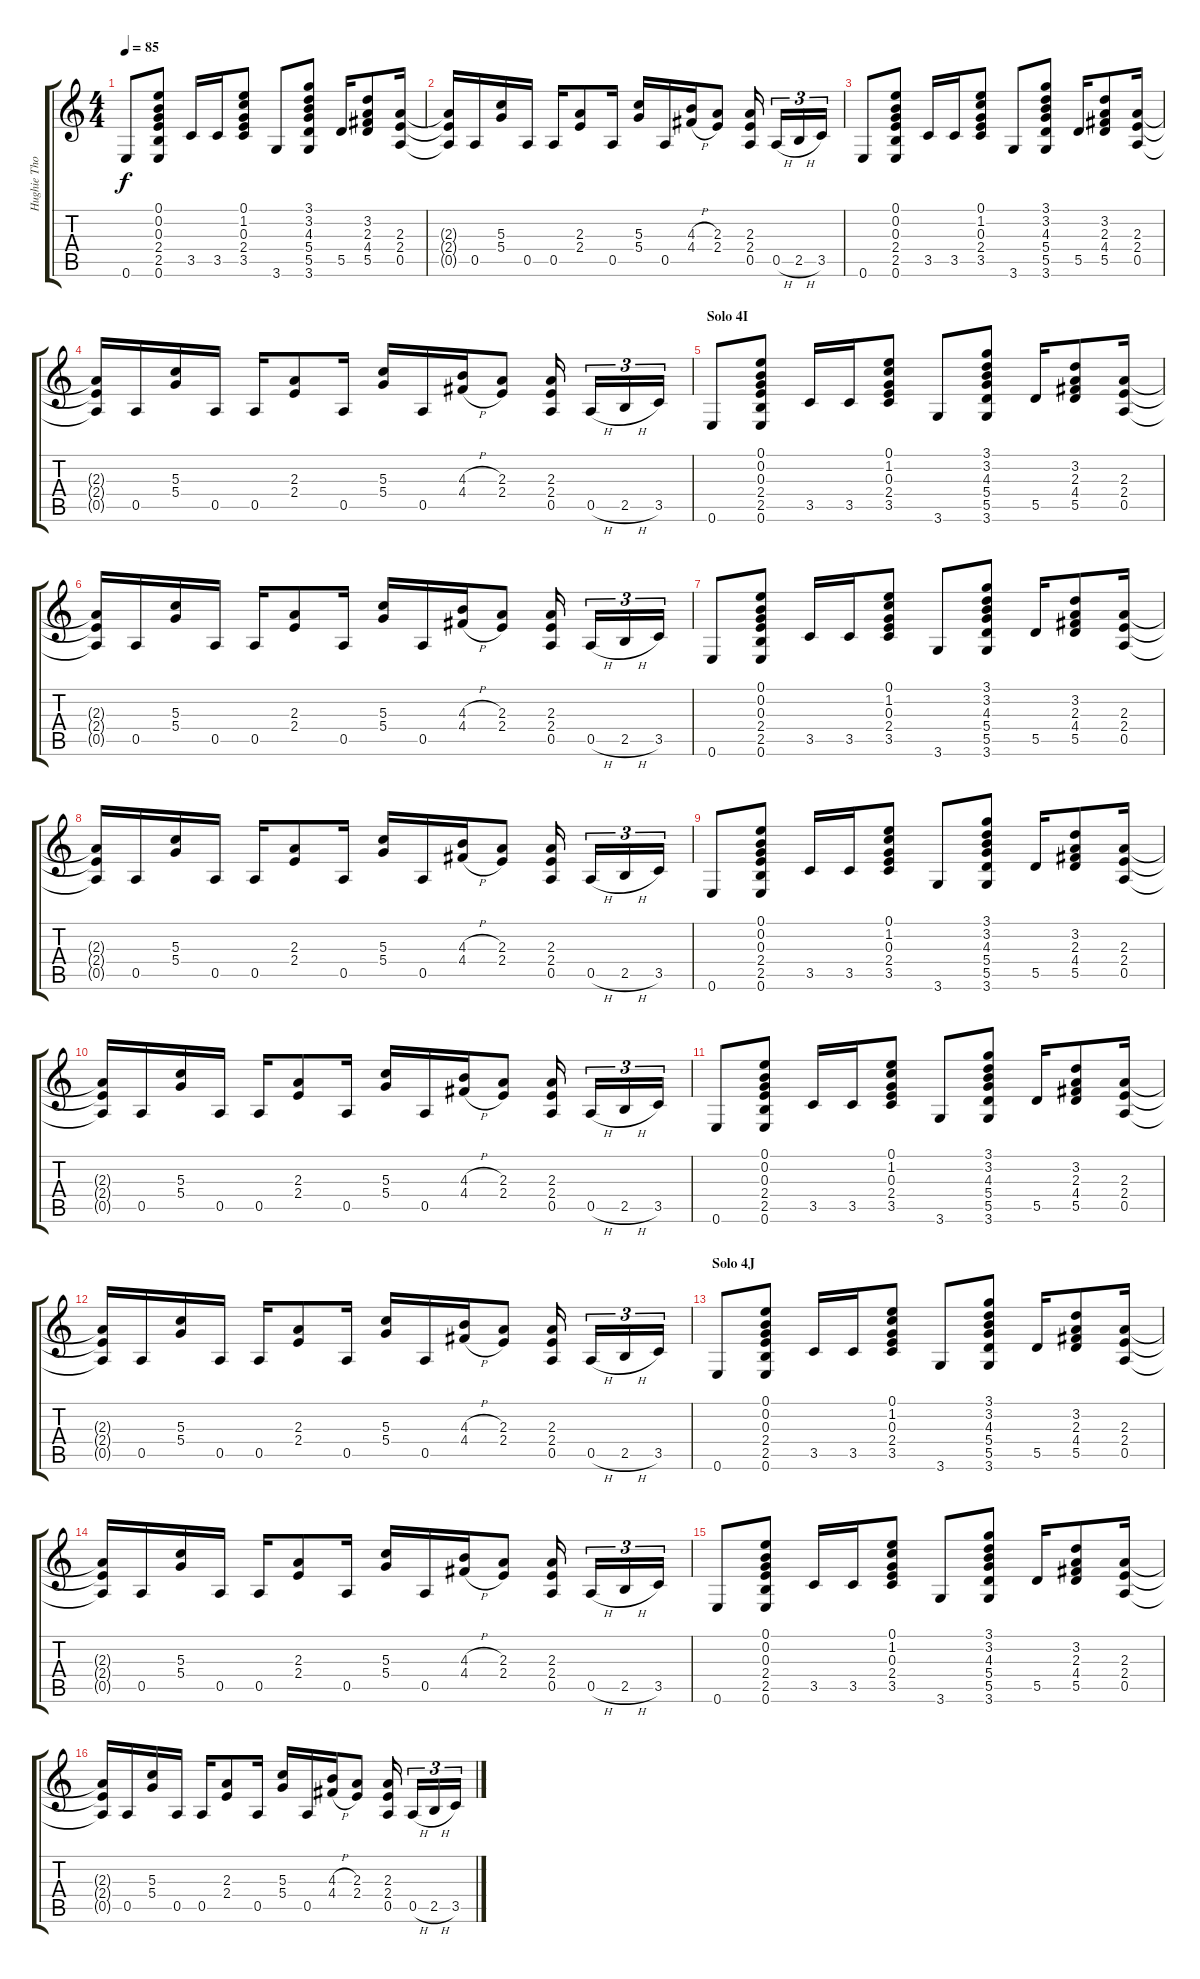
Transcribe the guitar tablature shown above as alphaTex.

\track ("Hughie Thomasson Acoustic Rhythm" "Hughie Tho") {instrument acousticguitarsteel}
\staff {score tabs}
\tuning (E4 B3 G3 D3 A2 E2) {hide}
\ts (4 4)
\tempo 85
\clef g2
\ks c
0.6.8{dy f} (0.1 0.2 0.3 2.4 2.5 0.6).8 3.5.16 3.5.16 (0.1 1.2 0.3 2.4 3.5).8 3.6.8 (3.1 3.2 4.3 5.4 5.5 3.6).8 5.5.16 (3.2 2.3 4.4 5.5).8 (2.3 2.4 0.5).16 |
(2.3{t} 2.4{t} 0.5{t}).16 0.5.16 (5.3 5.4).16 0.5.16 0.5.16 (2.3 2.4).8 0.5.16 (5.3 5.4).16 0.5.16 (4.3{h} 4.4{h}).16 (2.3 2.4).8 (2.3 2.4 0.5).16 0.5{h}.16{tu (3 2)} 2.5{h}.16{tu (3 2)} 3.5.16{tu (3 2)} |
0.6.8 (0.1 0.2 0.3 2.4 2.5 0.6).8 3.5.16 3.5.16 (0.1 1.2 0.3 2.4 3.5).8 3.6.8 (3.1 3.2 4.3 5.4 5.5 3.6).8 5.5.16 (3.2 2.3 4.4 5.5).8 (2.3 2.4 0.5).16 |
(2.3{t} 2.4{t} 0.5{t}).16 0.5.16 (5.3 5.4).16 0.5.16 0.5.16 (2.3 2.4).8 0.5.16 (5.3 5.4).16 0.5.16 (4.3{h} 4.4{h}).16 (2.3 2.4).8 (2.3 2.4 0.5).16 0.5{h}.16{tu (3 2)} 2.5{h}.16{tu (3 2)} 3.5.16{tu (3 2)} |
\section ("" "Solo 4I")
0.6.8 (0.1 0.2 0.3 2.4 2.5 0.6).8 3.5.16 3.5.16 (0.1 1.2 0.3 2.4 3.5).8 3.6.8 (3.1 3.2 4.3 5.4 5.5 3.6).8 5.5.16 (3.2 2.3 4.4 5.5).8 (2.3 2.4 0.5).16 |
(2.3{t} 2.4{t} 0.5{t}).16 0.5.16 (5.3 5.4).16 0.5.16 0.5.16 (2.3 2.4).8 0.5.16 (5.3 5.4).16 0.5.16 (4.3{h} 4.4{h}).16 (2.3 2.4).8 (2.3 2.4 0.5).16 0.5{h}.16{tu (3 2)} 2.5{h}.16{tu (3 2)} 3.5.16{tu (3 2)} |
0.6.8 (0.1 0.2 0.3 2.4 2.5 0.6).8 3.5.16 3.5.16 (0.1 1.2 0.3 2.4 3.5).8 3.6.8 (3.1 3.2 4.3 5.4 5.5 3.6).8 5.5.16 (3.2 2.3 4.4 5.5).8 (2.3 2.4 0.5).16 |
(2.3{t} 2.4{t} 0.5{t}).16 0.5.16 (5.3 5.4).16 0.5.16 0.5.16 (2.3 2.4).8 0.5.16 (5.3 5.4).16 0.5.16 (4.3{h} 4.4{h}).16 (2.3 2.4).8 (2.3 2.4 0.5).16 0.5{h}.16{tu (3 2)} 2.5{h}.16{tu (3 2)} 3.5.16{tu (3 2)} |
0.6.8 (0.1 0.2 0.3 2.4 2.5 0.6).8 3.5.16 3.5.16 (0.1 1.2 0.3 2.4 3.5).8 3.6.8 (3.1 3.2 4.3 5.4 5.5 3.6).8 5.5.16 (3.2 2.3 4.4 5.5).8 (2.3 2.4 0.5).16 |
(2.3{t} 2.4{t} 0.5{t}).16 0.5.16 (5.3 5.4).16 0.5.16 0.5.16 (2.3 2.4).8 0.5.16 (5.3 5.4).16 0.5.16 (4.3{h} 4.4{h}).16 (2.3 2.4).8 (2.3 2.4 0.5).16 0.5{h}.16{tu (3 2)} 2.5{h}.16{tu (3 2)} 3.5.16{tu (3 2)} |
0.6.8 (0.1 0.2 0.3 2.4 2.5 0.6).8 3.5.16 3.5.16 (0.1 1.2 0.3 2.4 3.5).8 3.6.8 (3.1 3.2 4.3 5.4 5.5 3.6).8 5.5.16 (3.2 2.3 4.4 5.5).8 (2.3 2.4 0.5).16 |
(2.3{t} 2.4{t} 0.5{t}).16 0.5.16 (5.3 5.4).16 0.5.16 0.5.16 (2.3 2.4).8 0.5.16 (5.3 5.4).16 0.5.16 (4.3{h} 4.4{h}).16 (2.3 2.4).8 (2.3 2.4 0.5).16 0.5{h}.16{tu (3 2)} 2.5{h}.16{tu (3 2)} 3.5.16{tu (3 2)} |
\section ("" "Solo 4J")
0.6.8 (0.1 0.2 0.3 2.4 2.5 0.6).8 3.5.16 3.5.16 (0.1 1.2 0.3 2.4 3.5).8 3.6.8 (3.1 3.2 4.3 5.4 5.5 3.6).8 5.5.16 (3.2 2.3 4.4 5.5).8 (2.3 2.4 0.5).16 |
(2.3{t} 2.4{t} 0.5{t}).16 0.5.16 (5.3 5.4).16 0.5.16 0.5.16 (2.3 2.4).8 0.5.16 (5.3 5.4).16 0.5.16 (4.3{h} 4.4{h}).16 (2.3 2.4).8 (2.3 2.4 0.5).16 0.5{h}.16{tu (3 2)} 2.5{h}.16{tu (3 2)} 3.5.16{tu (3 2)} |
0.6.8 (0.1 0.2 0.3 2.4 2.5 0.6).8 3.5.16 3.5.16 (0.1 1.2 0.3 2.4 3.5).8 3.6.8 (3.1 3.2 4.3 5.4 5.5 3.6).8 5.5.16 (3.2 2.3 4.4 5.5).8 (2.3 2.4 0.5).16 |
(2.3{t} 2.4{t} 0.5{t}).16 0.5.16 (5.3 5.4).16 0.5.16 0.5.16 (2.3 2.4).8 0.5.16 (5.3 5.4).16 0.5.16 (4.3{h} 4.4{h}).16 (2.3 2.4).8 (2.3 2.4 0.5).16 0.5{h}.16{tu (3 2)} 2.5{h}.16{tu (3 2)} 3.5.16{tu (3 2)}
